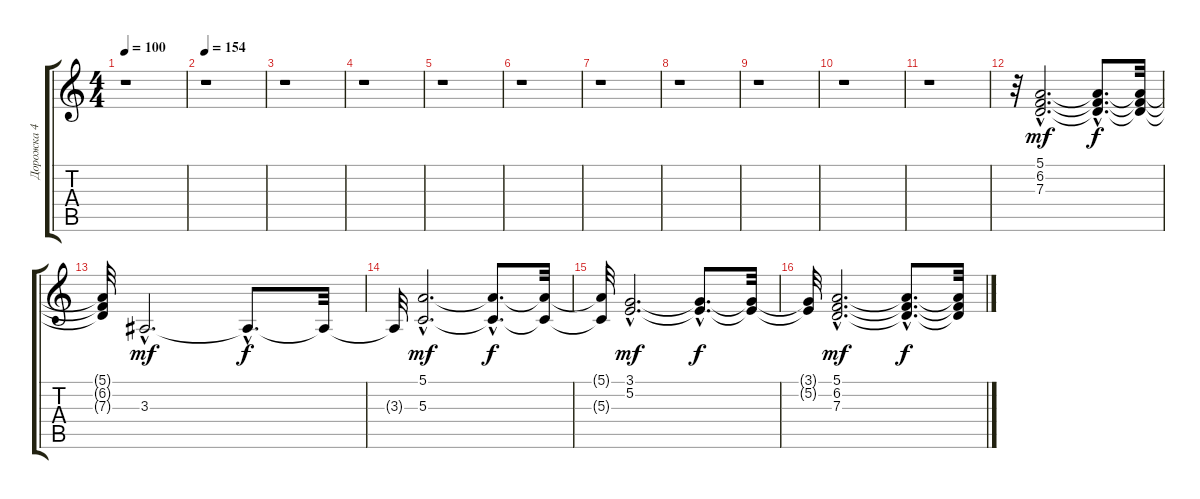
\track ("Дорожка 4" "Дорожка 4") {instrument choiraahs}
\staff {score tabs}
\tuning (E4 B3 G3 D3 A2 E2) {hide}
\ts (4 4)
\tempo 100
\clef g2
\ks c
r.1{dy mf instrument choiraahs} |
\tempo 154
r.1 |
r.1 |
r.1 |
r.1 |
r.1 |
r.1 |
r.1 |
r.1 |
r.1 |
r.1 |
r.32 (5.1{hac} 6.2{hac} 7.3{hac}).2{d} (5.1{hac t} 6.2{hac t} 7.3{hac t}).8{d dy f} (5.1{t} 6.2{t} 7.3{t}).32 |
(5.1{t} 6.2{t} 7.3{t}).32 3.3{hac}.2{d dy mf} 3.3{hac t}.8{d dy f} 3.3{t}.32 |
3.3{t}.32 (5.1{hac} 5.3{hac}).2{d dy mf} (5.1{hac t} 5.3{hac t}).8{d dy f} (5.1{t} 5.3{t}).32 |
(5.1{t} 5.3{t}).32 (3.1{hac} 5.2{hac}).2{d dy mf} (3.1{hac t} 5.2{hac t}).8{d dy f} (3.1{t} 5.2{t}).32 |
(3.1{t} 5.2{t}).32 (5.1{hac} 6.2{hac} 7.3{hac}).2{d dy mf} (5.1{hac t} 6.2{hac t} 7.3{hac t}).8{d dy f} (5.1{t} 6.2{t} 7.3{t}).32
